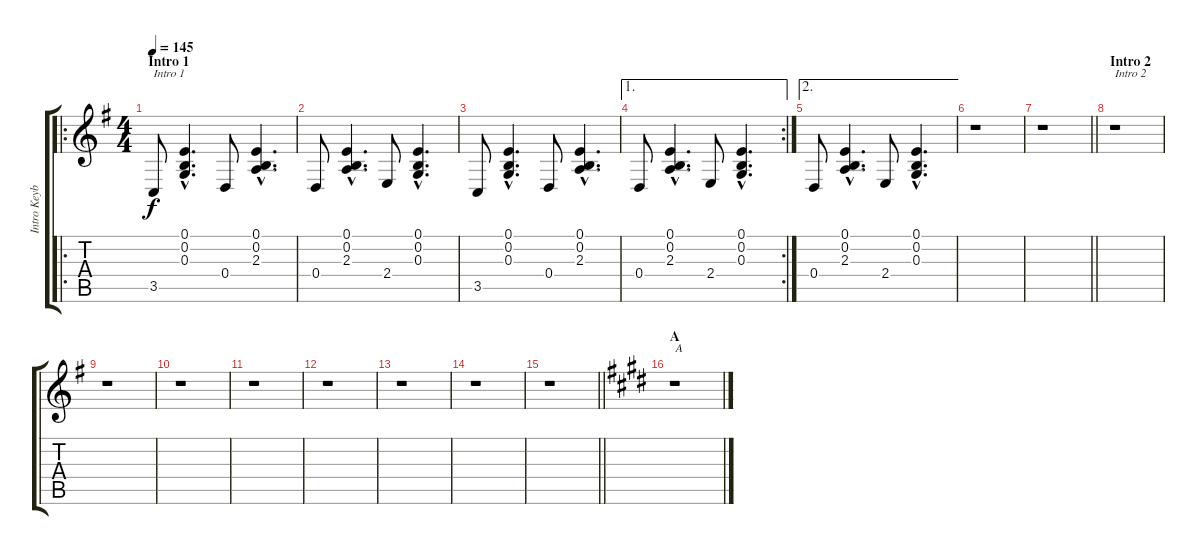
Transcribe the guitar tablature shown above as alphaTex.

\track ("Intro Keyboard I" "Intro Keyb") {instrument pad3polysynth}
\staff {score tabs}
\tuning (E4 B3 G3 D3 A2 E2) {hide}
\ro
\ts (4 4)
\section ("" "Intro 1")
\tempo 145
\clef g2
\ks g
3.5.8{txt "Intro 1" dy f instrument pad3polysynth} (0.1{hac} 0.2{hac} 0.3{hac}).4{d} 0.4.8 (0.1{hac} 0.2{hac} 2.3{hac}).4{d} |
0.4.8 (0.1{hac} 0.2{hac} 2.3{hac}).4{d} 2.4.8 (0.1{hac} 0.2{hac} 0.3{hac}).4{d} |
3.5.8 (0.1{hac} 0.2{hac} 0.3{hac}).4{d} 0.4.8 (0.1{hac} 0.2{hac} 2.3{hac}).4{d} |
\ae 1
\rc 2
0.4.8 (0.1{hac} 0.2{hac} 2.3{hac}).4{d} 2.4.8 (0.1{hac} 0.2{hac} 0.3{hac}).4{d} |
\ae 2
0.4.8 (0.1{hac} 0.2{hac} 2.3{hac}).4{d} 2.4.8 (0.1{hac} 0.2{hac} 0.3{hac}).4{d} |
r.1 |
\barLineRight lightlight
r.1 |
\section ("" "Intro 2")
r.1{txt "Intro 2"} |
r.1 |
r.1 |
r.1 |
r.1 |
r.1 |
r.1 |
\barLineRight lightlight
r.1 |
\section ("" "A")
\ks e
r.1{txt "A"}
